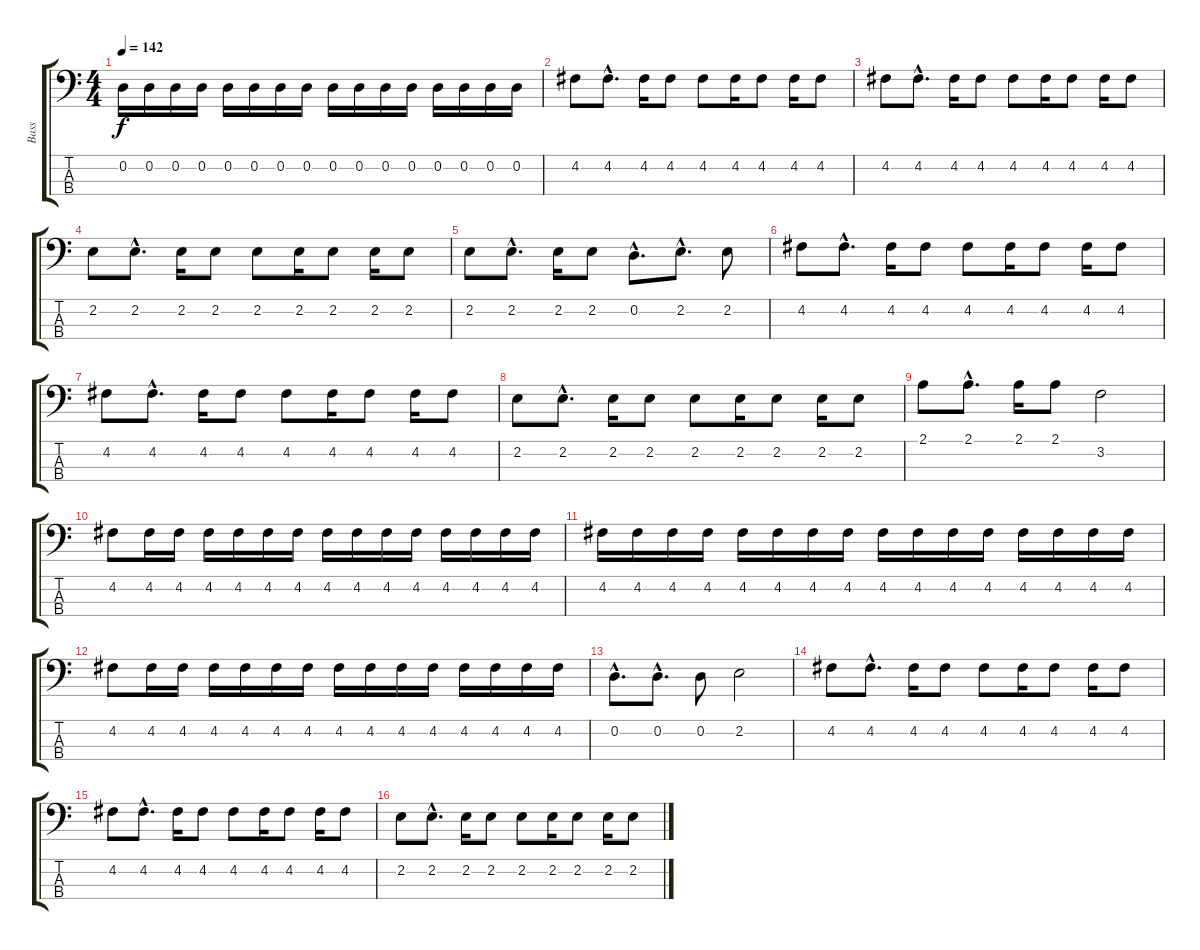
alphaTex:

\track ("Bass" "Bass") {instrument electricbassfinger}
\staff {score tabs}
\tuning (G2 D2 A1 E1) {hide}
\ts (4 4)
\tempo 142
\clef f4
\ks c
0.2.16{dy f} 0.2.16 0.2.16 0.2.16 0.2.16 0.2.16 0.2.16 0.2.16 0.2.16 0.2.16 0.2.16 0.2.16 0.2.16 0.2.16 0.2.16 0.2.16 |
4.2.8 4.2{hac}.8{d} 4.2.16 4.2.8 4.2.8 4.2.16 4.2.8 4.2.16 4.2.8 |
4.2.8 4.2{hac}.8{d} 4.2.16 4.2.8 4.2.8 4.2.16 4.2.8 4.2.16 4.2.8 |
2.2.8 2.2{hac}.8{d} 2.2.16 2.2.8 2.2.8 2.2.16 2.2.8 2.2.16 2.2.8 |
2.2.8 2.2{hac}.8{d} 2.2.16 2.2.8 0.2{hac}.8{d} 2.2{hac}.8{d} 2.2.8 |
4.2.8 4.2{hac}.8{d} 4.2.16 4.2.8 4.2.8 4.2.16 4.2.8 4.2.16 4.2.8 |
4.2.8 4.2{hac}.8{d} 4.2.16 4.2.8 4.2.8 4.2.16 4.2.8 4.2.16 4.2.8 |
2.2.8 2.2{hac}.8{d} 2.2.16 2.2.8 2.2.8 2.2.16 2.2.8 2.2.16 2.2.8 |
2.1.8 2.1{hac}.8{d} 2.1.16 2.1.8 3.2.2 |
4.2.8 4.2.16 4.2.16 4.2.16 4.2.16 4.2.16 4.2.16 4.2.16 4.2.16 4.2.16 4.2.16 4.2.16 4.2.16 4.2.16 4.2.16 |
4.2.16 4.2.16 4.2.16 4.2.16 4.2.16 4.2.16 4.2.16 4.2.16 4.2.16 4.2.16 4.2.16 4.2.16 4.2.16 4.2.16 4.2.16 4.2.16 |
4.2.8 4.2.16 4.2.16 4.2.16 4.2.16 4.2.16 4.2.16 4.2.16 4.2.16 4.2.16 4.2.16 4.2.16 4.2.16 4.2.16 4.2.16 |
0.2{hac}.8{d} 0.2{hac}.8{d} 0.2.8 2.2.2 |
4.2.8 4.2{hac}.8{d} 4.2.16 4.2.8 4.2.8 4.2.16 4.2.8 4.2.16 4.2.8 |
4.2.8 4.2{hac}.8{d} 4.2.16 4.2.8 4.2.8 4.2.16 4.2.8 4.2.16 4.2.8 |
2.2.8 2.2{hac}.8{d} 2.2.16 2.2.8 2.2.8 2.2.16 2.2.8 2.2.16 2.2.8
